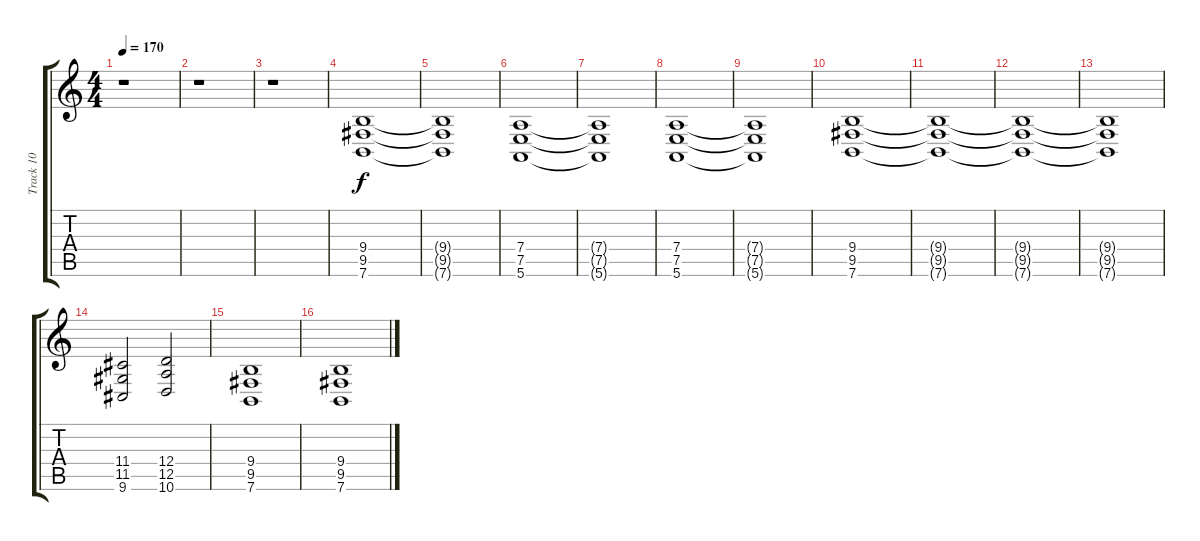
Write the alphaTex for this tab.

\track ("Track 10" "Track 10") {instrument stringensemble1}
\staff {score tabs}
\tuning (E4 B3 G3 D3 A2 E2) {hide}
\ts (4 4)
\tempo 170
\clef g2
\ks c
r.1{dy f} |
r.1 |
r.1 |
(9.4 9.5 7.6).1 |
(9.4{t} 9.5{t} 7.6{t}).1 |
(7.4 7.5 5.6).1 |
(7.4{t} 7.5{t} 5.6{t}).1 |
(7.4 7.5 5.6).1 |
(7.4{t} 7.5{t} 5.6{t}).1 |
(9.4 9.5 7.6).1 |
(9.4{t} 9.5{t} 7.6{t}).1 |
(9.4{t} 9.5{t} 7.6{t}).1 |
(9.4{t} 9.5{t} 7.6{t}).1 |
(11.4 11.5 9.6).2 (12.4 12.5 10.6).2 |
(9.4 9.5 7.6).1 |
(9.4 9.5 7.6).1
